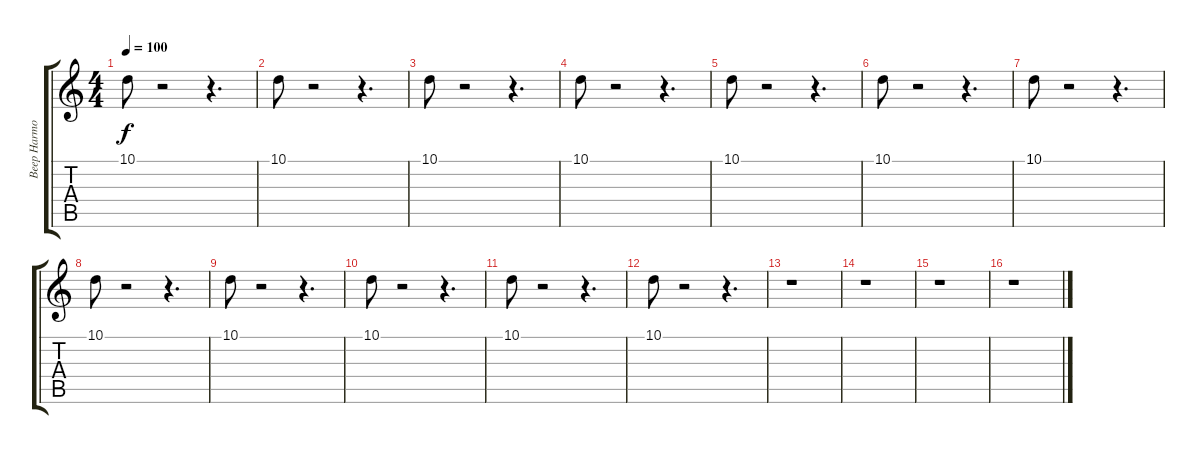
\track ("Beep Harmoniser" "Beep Harmo") {instrument vibraphone}
\staff {score tabs}
\tuning (E4 B3 G3 D3 A2 E2) {hide}
\ts (4 4)
\tempo 100
\clef g2
\ks c
10.1.8{dy f} r.2 r.4{d} |
10.1.8 r.2 r.4{d} |
10.1.8 r.2 r.4{d} |
10.1.8 r.2 r.4{d} |
10.1.8 r.2 r.4{d} |
10.1.8 r.2 r.4{d} |
10.1.8 r.2 r.4{d} |
10.1.8 r.2 r.4{d} |
10.1.8 r.2 r.4{d} |
10.1.8 r.2 r.4{d} |
10.1.8 r.2 r.4{d} |
10.1.8 r.2 r.4{d} |
r.1 |
r.1 |
r.1 |
r.1
